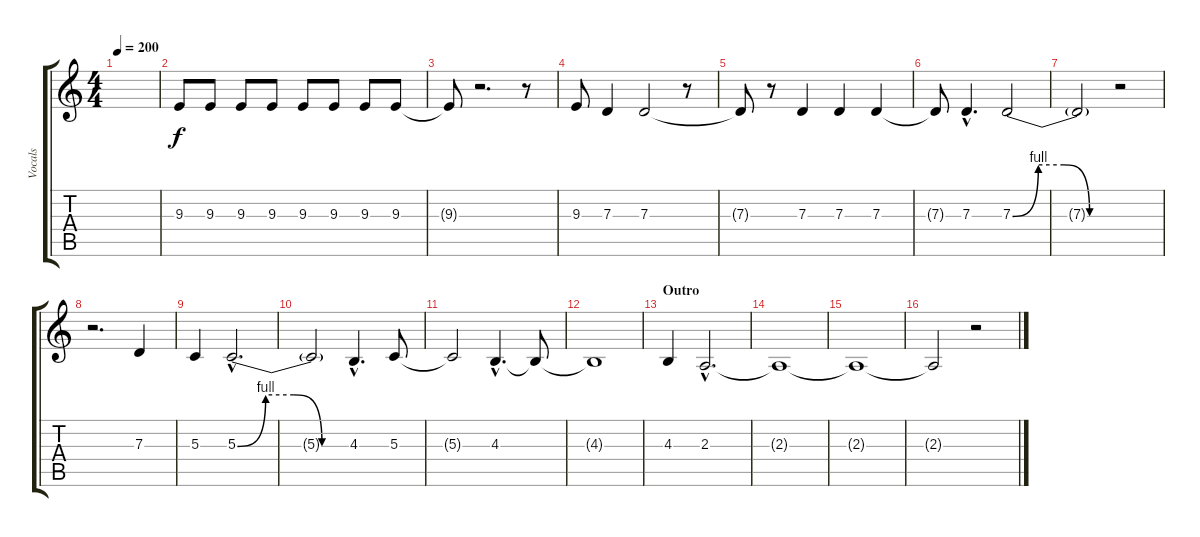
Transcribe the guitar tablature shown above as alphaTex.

\track ("Vocals" "Vocals") {instrument lead2sawtooth}
\staff {score tabs}
\tuning (E4 B3 G3 D3 A2 E2) {hide}
\ts (4 4)
\tempo 200
\clef g2
\ks c
|
9.3.8 9.3.8 9.3.8 9.3.8 9.3.8 9.3.8 9.3.8 9.3.8 |
9.3{t}.8 r.2{d} r.8 |
9.3.8 7.3.4 7.3.2 r.8 |
7.3{t}.8 r.8 7.3.4 7.3.4 7.3.4 |
7.3{t}.8 7.3{hac}.4{d} 7.3{be (custom 0 0 15 4 30 4 45 0 60 0)}.2 |
7.3{t}.2 r.2 |
r.2{d} 7.3.4 |
5.3.4 5.3{be (custom 0 0 15 4 30 4 45 0 60 0) hac}.2{d} |
5.3{t}.2 4.3{hac}.4{d} 5.3.8 |
5.3{t}.2 4.3{hac}.4{d} 4.3{t}.8 |
4.3{t}.1 |
\section ("" "Outro")
4.3.4 2.3{hac}.2{d} |
2.3{t}.1 |
2.3{t}.1 |
2.3{t}.2 r.2
